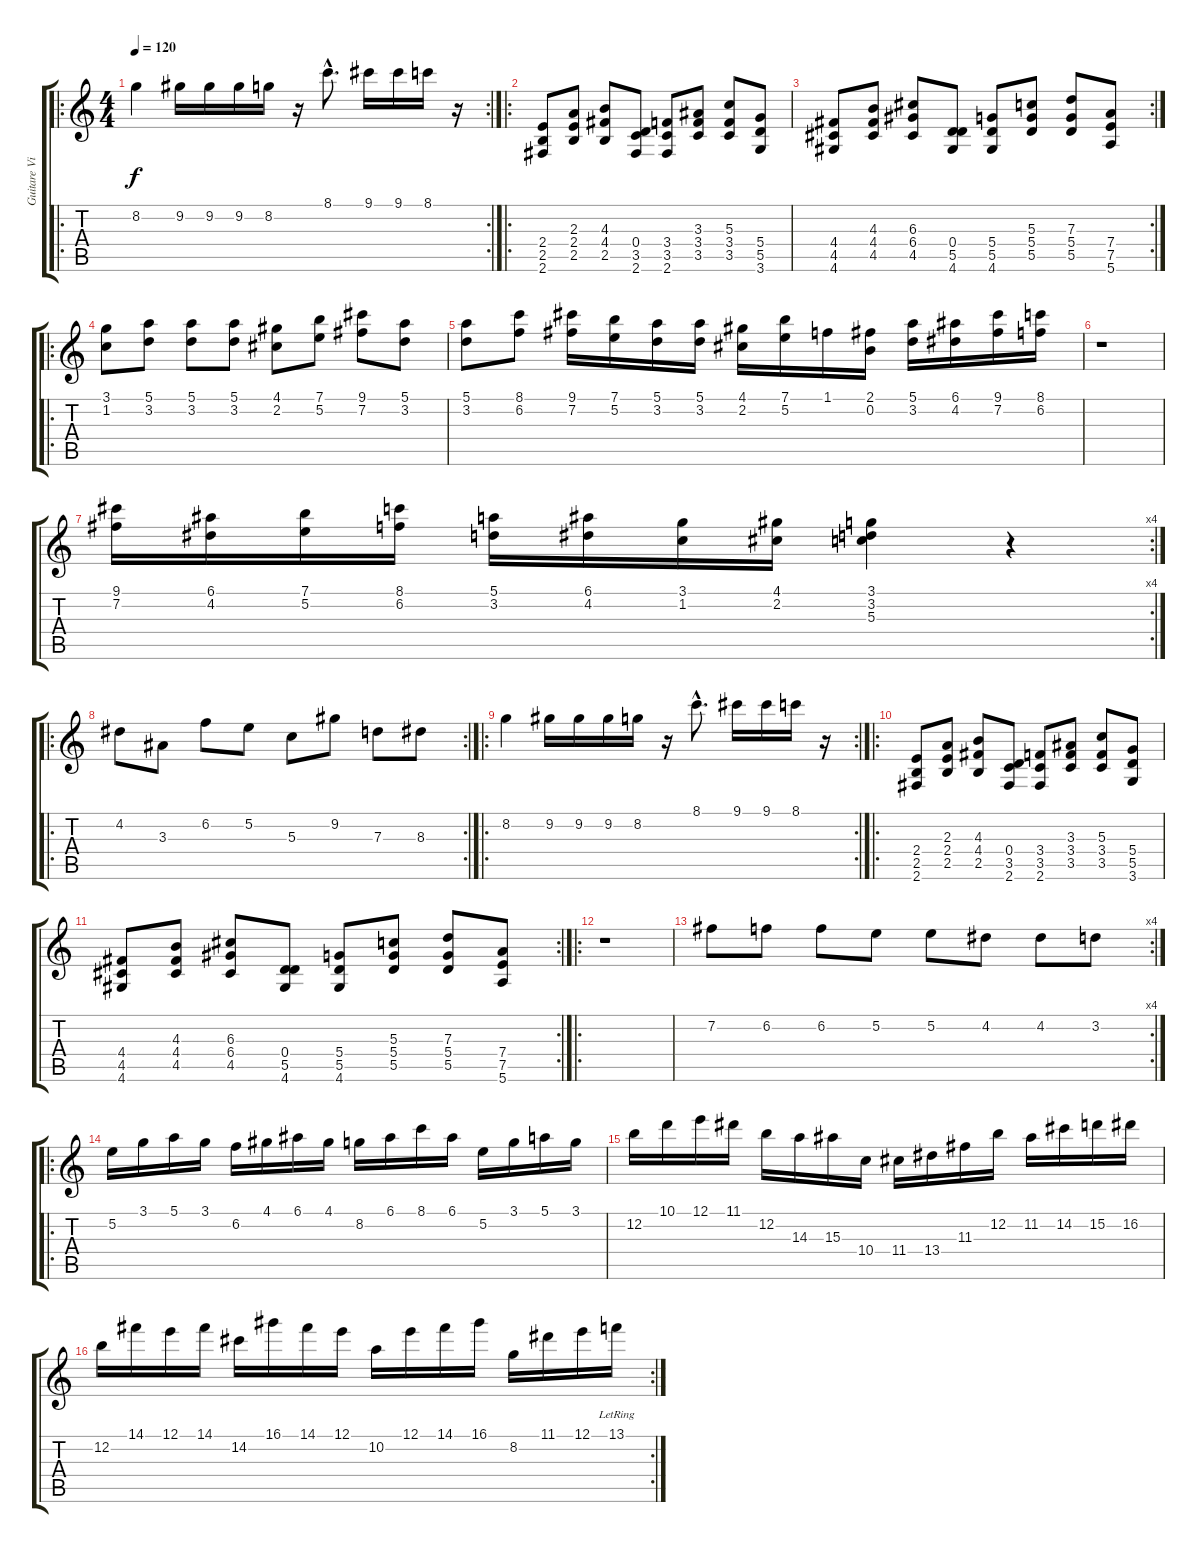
\track ("Guitare Vincent" "Guitare Vi") {instrument distortionguitar}
\staff {score tabs}
\tuning (E4 B3 G3 D3 A2 E2) {hide}
\ro
\rc 2
\ts (4 4)
\tempo 120
\clef g2
\ks c
8.2.4{dy f} 9.2.16 9.2.16 9.2.16 8.2.16 r.16 8.1{hac}.8{d} 9.1.16 9.1.16 8.1.16 r.16 |
\ro
(2.4 2.5 2.6).8 (2.3 2.4 2.5).8 (4.3 4.4 2.5).8 (0.4 3.5 2.6).8 (3.4 3.5 2.6).8 (3.3 3.4 3.5).8 (5.3 3.4 3.5).8 (5.4 5.5 3.6).8 |
\rc 2
(4.4 4.5 4.6).8 (4.3 4.4 4.5).8 (6.3 6.4 4.5).8 (0.4 5.5 4.6).8 (5.4 5.5 4.6).8 (5.3 5.4 5.5).8 (7.3 5.4 5.5).8 (7.4 7.5 5.6).8 |
\ro
(3.1 1.2).8 (5.1 3.2).8 (5.1 3.2).8 (5.1 3.2).8 (4.1 2.2).8 (7.1 5.2).8 (9.1 7.2).8 (5.1 3.2).8 |
(5.1 3.2).8 (8.1 6.2).8 (9.1 7.2).16 (7.1 5.2).16 (5.1 3.2).16 (5.1 3.2).16 (4.1 2.2).16 (7.1 5.2).16 1.1.16 (2.1 0.2).16 (5.1 3.2).16 (6.1 4.2).16 (9.1 7.2).16 (8.1 6.2).16 |
r.1 |
\rc 4
(9.1 7.2).16 (6.1 4.2).16 (7.1 5.2).16 (8.1 6.2).16 (5.1 3.2).16 (6.1 4.2).16 (3.1 1.2).16 (4.1 2.2).16 (3.1 3.2 5.3).4 r.4 |
\ro
\rc 2
4.2.8 3.3.8 6.2.8 5.2.8 5.3.8 9.2.8 7.3.8 8.3.8 |
\ro
\rc 2
8.2.4 9.2.16 9.2.16 9.2.16 8.2.16 r.16 8.1{hac}.8{d} 9.1.16 9.1.16 8.1.16 r.16 |
\ro
(2.4 2.5 2.6).8 (2.3 2.4 2.5).8 (4.3 4.4 2.5).8 (0.4 3.5 2.6).8 (3.4 3.5 2.6).8 (3.3 3.4 3.5).8 (5.3 3.4 3.5).8 (5.4 5.5 3.6).8 |
\rc 2
(4.4 4.5 4.6).8 (4.3 4.4 4.5).8 (6.3 6.4 4.5).8 (0.4 5.5 4.6).8 (5.4 5.5 4.6).8 (5.3 5.4 5.5).8 (7.3 5.4 5.5).8 (7.4 7.5 5.6).8 |
\ro
r.1 |
\rc 4
7.2.8{volume 7} 6.2.8 6.2.8 5.2.8 5.2.8 4.2.8 4.2.8 3.2.8 |
\ro
5.2.16{volume 12} 3.1.16 5.1.16 3.1.16 6.2.16 4.1.16 6.1.16 4.1.16 8.2.16 6.1.16 8.1.16 6.1.16 5.2.16 3.1.16 5.1.16 3.1.16 |
12.2.16 10.1.16 12.1.16 11.1.16 12.2.16 14.3.16 15.3.16 10.4.16 11.4.16 13.4.16 11.3.16 12.2.16 11.2.16 14.2.16 15.2.16 16.2.16 |
\rc 2
12.2.16 14.1.16 12.1.16 14.1.16 14.2.16 16.1.16 14.1.16 12.1.16 10.2.16 12.1.16 14.1.16 16.1.16 8.2.16 11.1.16 12.1.16 13.1{lr}.16
